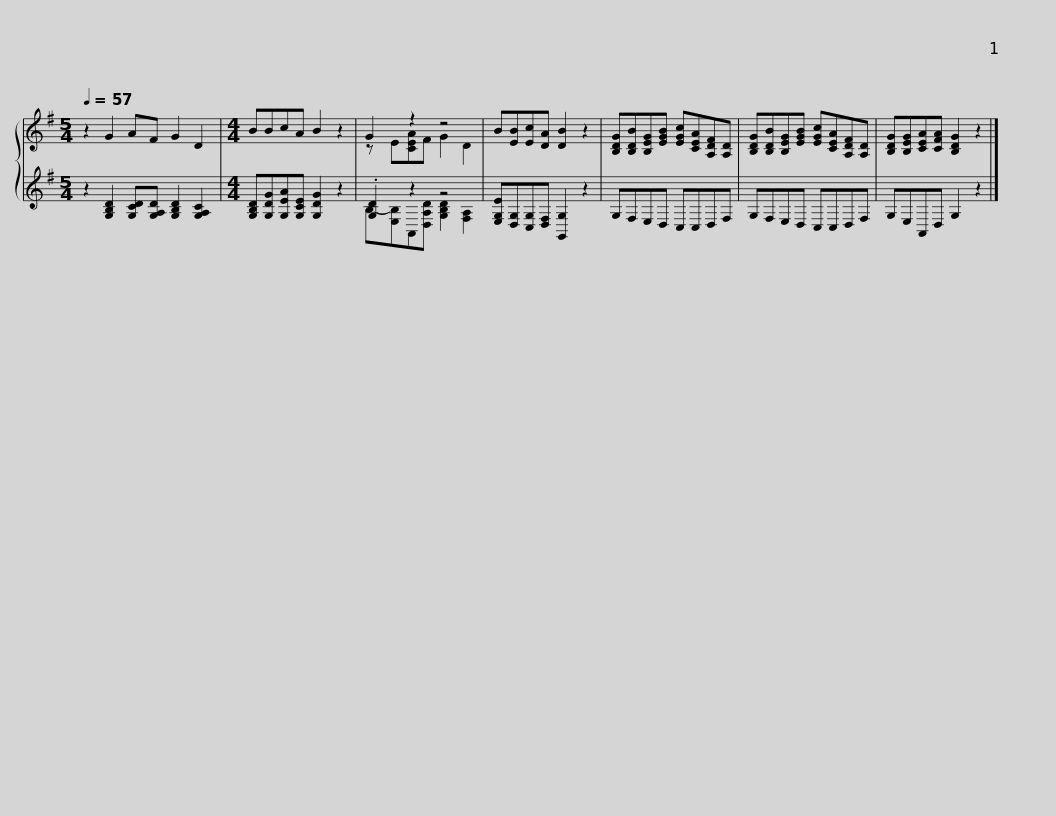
X:1
%%score { ( 1 3 ) | ( 2 4 ) }
L:1/8
Q:1/4=57
M:5/4
I:linebreak $
K:G
V:1 treble
V:3 treble
V:2 treble
V:4 treble
V:1
 z2 G2 AF G2 D2 |[M:4/4] BBcA B2 z2 | G2 z2 z4 | B[EB][Ec][DA] [DB]2 z2 |$ [B,DG][B,DB][B,EG][EGB] [EGc][CEA][A,DF][A,D] | %5
 [B,DG][B,DB][B,EG][EGB] [EGc][CEA][A,DF][A,D] | [B,DG][B,EG][CEA][CFA] [B,DG]2 z2 |] %7
V:2
 z2 [G,B,D]2 [G,CD][G,A,D] [G,B,D]2 [G,A,C]2 |[M:4/4] [G,B,D][G,DG][G,EA][G,CE] [G,DG]2 z2 | .[G,D]2 z2 z4 | [E,G,E][D,G,][C,G,][D,F,] [G,,G,]2 z2 |$ G,F,E,D, C,C,D,F, | %5
 G,F,E,D, C,C,D,F, | G,E,A,,D, G,2 z2 |] %7
V:3
 x10 |[M:4/4] x8 | z E[CEA]F G2 D2 | x8 |$ x8 | %5
 x8 | x8 |] %7
V:4
 x10 |[M:4/4] x8 | B,-[E,B,]A,,[D,A,D] [G,B,D]2 [F,A,]2 | x8 |$ x8 | %5
 x8 | x8 |] %7
